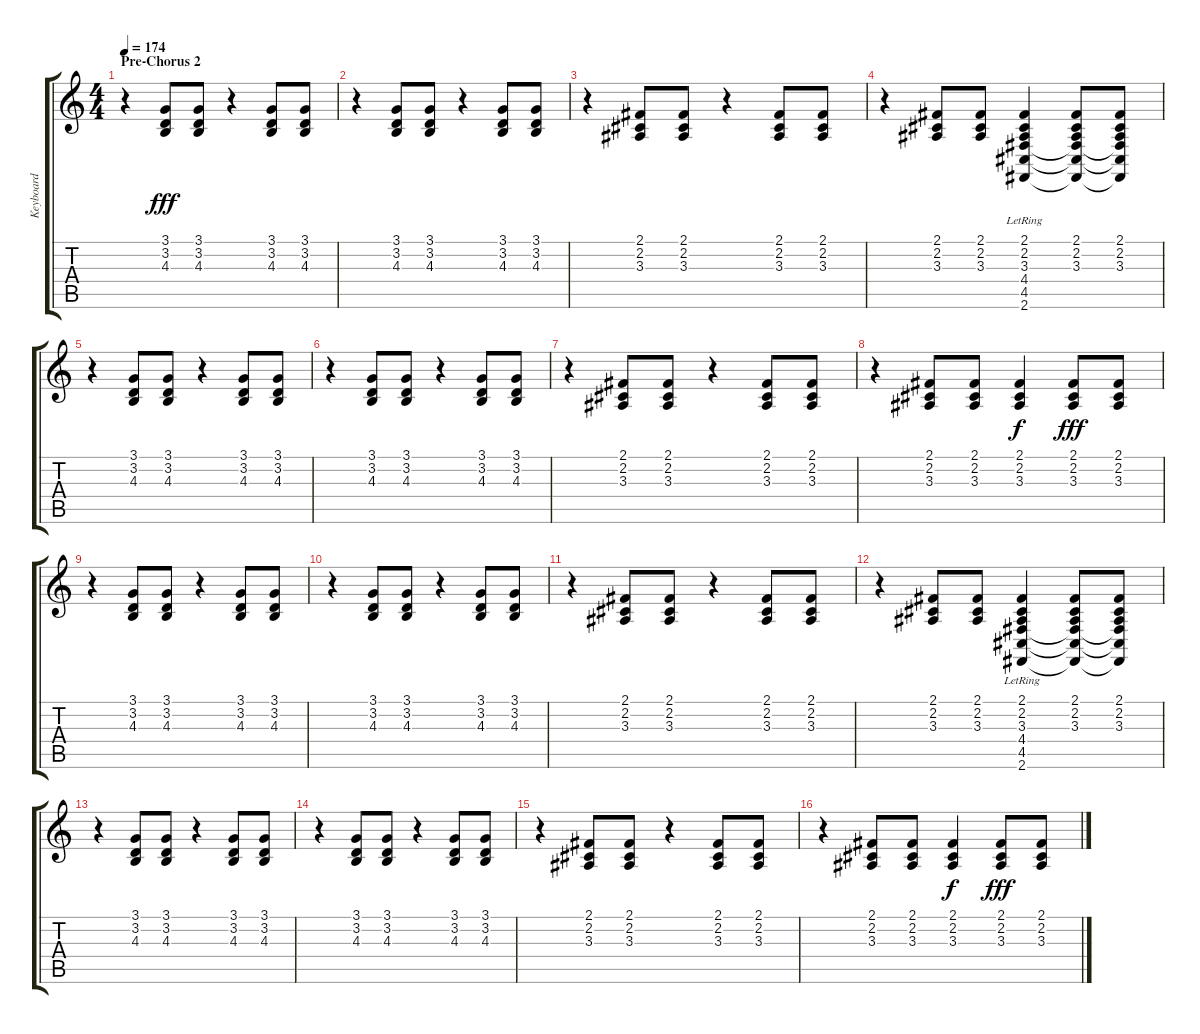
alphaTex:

\track ("Keyboard" "Keyboard") {instrument accordion}
\staff {score tabs}
\tuning (E4 B3 G3 D3 A2 E2) {hide}
\ts (4 4)
\section ("" "Pre-Chorus 2")
\tempo 174
\clef g2
\ks c
r.4{dy fff} (3.1 3.2 4.3).8 (3.1 3.2 4.3).8 r.4 (3.1 3.2 4.3).8 (3.1 3.2 4.3).8 |
r.4 (3.1 3.2 4.3).8 (3.1 3.2 4.3).8 r.4 (3.1 3.2 4.3).8 (3.1 3.2 4.3).8 |
r.4 (2.1 2.2 3.3).8 (2.1 2.2 3.3).8 r.4 (2.1 2.2 3.3).8 (2.1 2.2 3.3).8 |
r.4 (2.1 2.2 3.3).8 (2.1 2.2 3.3).8 (2.1{lr} 2.2{lr} 3.3{lr} 4.4{lr} 4.5{lr} 2.6{lr}).4 (2.1 2.2 3.3 4.4{t} 4.5{t} 2.6{t}).8 (2.1 2.2 3.3 4.4{t} 4.5{t} 2.6{t}).8 |
r.4 (3.1 3.2 4.3).8 (3.1 3.2 4.3).8 r.4 (3.1 3.2 4.3).8 (3.1 3.2 4.3).8 |
r.4 (3.1 3.2 4.3).8 (3.1 3.2 4.3).8 r.4 (3.1 3.2 4.3).8 (3.1 3.2 4.3).8 |
r.4 (2.1 2.2 3.3).8 (2.1 2.2 3.3).8 r.4 (2.1 2.2 3.3).8 (2.1 2.2 3.3).8 |
r.4 (2.1 2.2 3.3).8 (2.1 2.2 3.3).8 (2.1 2.2 3.3).4{dy f} (2.1 2.2 3.3).8{dy fff} (2.1 2.2 3.3).8 |
r.4 (3.1 3.2 4.3).8 (3.1 3.2 4.3).8 r.4 (3.1 3.2 4.3).8 (3.1 3.2 4.3).8 |
r.4 (3.1 3.2 4.3).8 (3.1 3.2 4.3).8 r.4 (3.1 3.2 4.3).8 (3.1 3.2 4.3).8 |
r.4 (2.1 2.2 3.3).8 (2.1 2.2 3.3).8 r.4 (2.1 2.2 3.3).8 (2.1 2.2 3.3).8 |
r.4 (2.1 2.2 3.3).8 (2.1 2.2 3.3).8 (2.1{lr} 2.2{lr} 3.3{lr} 4.4{lr} 4.5{lr} 2.6{lr}).4 (2.1 2.2 3.3 4.4{t} 4.5{t} 2.6{t}).8 (2.1 2.2 3.3 4.4{t} 4.5{t} 2.6{t}).8 |
r.4 (3.1 3.2 4.3).8 (3.1 3.2 4.3).8 r.4 (3.1 3.2 4.3).8 (3.1 3.2 4.3).8 |
r.4 (3.1 3.2 4.3).8 (3.1 3.2 4.3).8 r.4 (3.1 3.2 4.3).8 (3.1 3.2 4.3).8 |
r.4 (2.1 2.2 3.3).8 (2.1 2.2 3.3).8 r.4 (2.1 2.2 3.3).8 (2.1 2.2 3.3).8 |
r.4 (2.1 2.2 3.3).8 (2.1 2.2 3.3).8 (2.1 2.2 3.3).4{dy f} (2.1 2.2 3.3).8{dy fff} (2.1 2.2 3.3).8
